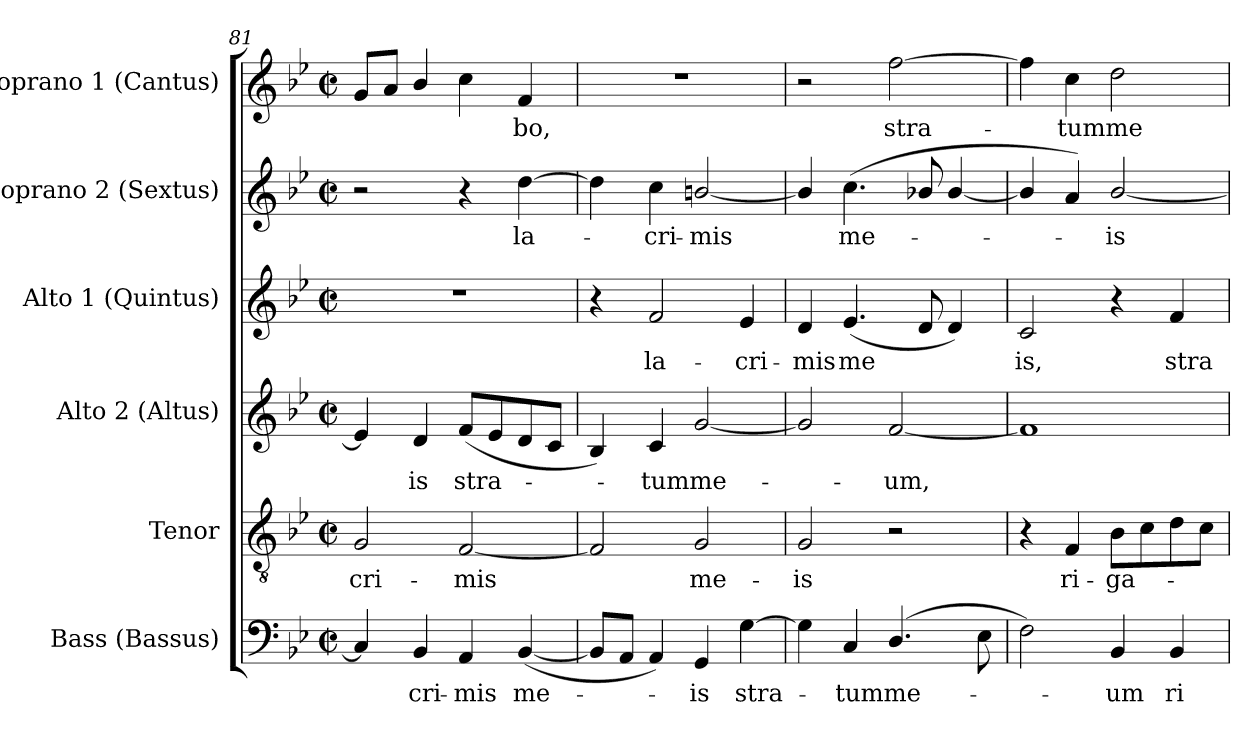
**kern	**text	**kern	**text	**kern	**text	**kern	**text	**kern	**text	**kern	**text
*part6	*part6	*part5	*part5	*part4	*part4	*part3	*part3	*part2	*part2	*part1	*part1
*staff6	*staff6	*staff5	*staff5	*staff4	*staff4	*staff3	*staff3	*staff2	*staff2	*staff1	*staff1
*I"Bass (Bassus)	*	*I"Tenor	*	*I"Alto 2 (Altus)	*	*I"Alto 1 (Quintus)	*	*I"Soprano 2 (Sextus)	*	*I"Soprano 1 (Cantus)	*
*I'B.	*	*I'T.	*	*I'A2.	*	*I'A1.	*	*I'S2.	*	*I'S1.	*
*clefF4	*	*clefGv2	*	*clefG2	*	*clefG2	*	*clefG2	*	*clefG2	*
*	*	*ITrd7c12	*	*	*	*	*	*	*	*	*
*k[b-e-]	*	*k[b-e-]	*	*k[b-e-]	*	*k[b-e-]	*	*k[b-e-]	*	*k[b-e-]	*
*B-:	*	*B-:	*	*B-:	*	*B-:	*	*B-:	*	*B-:	*
*M2/2	*	*M2/2	*	*M2/2	*	*M2/2	*	*M2/2	*	*M2/2	*
*met(c|)	*	*met(c|)	*	*met(c|)	*	*met(c|)	*	*met(c|)	*	*met(c|)	*
=81	=81	=81	=81	=81	=81	=81	=81	=81	=81	=81	=81
!	!	!	!LO:LY:b:color=#000000	!	!	!	!	!	!	!	!
4Ci/]	.	2GGi/	-cri-	4e-i/]	.	1r	.	2r	.	8gi/L	.
.	.	.	.	.	.	.	.	.	.	8ai/J	.
!	!LO:LY:b:color=#000000	!	!	!	!	!	!	!	!	!	!
!	!	!	!	!	!LO:LY:b:color=#000000	!	!	!	!	!	!
4BB-i/	-cri-	.	.	4di/	-is	.	.	.	.	4b-i/	.
!	!LO:LY:b:color=#000000	!	!	!	!	!	!	!	!	!	!
!	!	!	!LO:LY:b:color=#000000	!	!	!	!	!	!	!	!
!	!	!	!	!	!LO:LY:b:color=#000000	!	!	!	!	!	!
4AAi/	-mis	[2FFi/	-mis	(8fi/L	stra-	.	.	4r	.	4cci\	.
.	.	.	.	8e-i/	.	.	.	.	.	.	.
!	!LO:LY:b:color=#000000	!	!	!	!	!	!	!	!	!	!
!	!	!	!	!	!	!	!	!	!LO:LY:b:color=#000000	!	!
!	!	!	!	!	!	!	!	!	!	!	!LO:LY:b:color=#000000
([4BB-i/	me-	.	.	8di/	.	.	.	[4ddi\	la-	4fi/	-bo,
.	.	.	.	8ci/J	.	.	.	.	.	.	.
=82	=82	=82	=82	=82	=82	=82	=82	=82	=82	=82	=82
8BB-i/L]	.	2FFi/]	.	4B-i/)	.	4r	.	4ddi\]	.	1r	.
8AAi/J	.	.	.	.	.	.	.	.	.	.	.
!	!	!	!	!	!LO:LY:b:color=#000000	!	!	!	!	!	!
!	!	!	!	!	!	!	!LO:LY:b:color=#000000	!	!	!	!
!	!	!	!	!	!	!	!	!	!LO:LY:b:color=#000000	!	!
4AAi/)	.	.	.	4ci/	-tum	2fi/	la-	4cci\	-cri-	.	.
!	!LO:LY:b:color=#000000	!	!	!	!	!	!	!	!	!	!
!	!	!	!LO:LY:b:color=#000000	!	!	!	!	!	!	!	!
!	!	!	!	!	!LO:LY:b:color=#000000	!	!	!	!	!	!
!	!	!	!	!	!	!	!	!	!LO:LY:b:color=#000000	!	!
4GGi/	-is	2GGi/	me-	[2gi/	me-	.	.	[2bni/	-mis	.	.
!	!LO:LY:b:color=#000000	!	!	!	!	!	!	!	!	!	!
!	!	!	!	!	!	!	!LO:LY:b:color=#000000	!	!	!	!
[4Gi\	stra-	.	.	.	.	4e-i/	-cri-	.	.	.	.
=83	=83	=83	=83	=83	=83	=83	=83	=83	=83	=83	=83
!	!	!	!LO:LY:b:color=#000000	!	!	!	!	!	!	!	!
!	!	!	!	!	!	!	!LO:LY:b:color=#000000	!	!	!	!
4Gi\]	.	2GGi/	-is	2gi/]	.	4di/	-mis	4bi/]	.	2r	.
!	!LO:LY:b:color=#000000	!	!	!	!	!	!	!	!	!	!
!	!	!	!	!	!	!	!LO:LY:b:color=#000000	!	!	!	!
!	!	!	!	!	!	!	!	!	!LO:LY:b:color=#000000	!	!
4Ci/	-tum	.	.	.	.	(4.e-i/	me	(4.cci\	me-	.	.
!	!LO:LY:b:color=#000000	!	!	!	!	!	!	!	!	!	!
!	!	!	!	!	!LO:LY:b:color=#000000	!	!	!	!	!	!
!	!	!	!	!	!	!	!	!	!	!	!LO:LY:b:color=#000000
(4.Di/	me-	2r	.	[2fi/	-um,	.	.	.	.	[2ffi\	stra-
.	.	.	.	.	.	8di/	.	8b-i/	.	.	.
.	.	.	.	.	.	4di/)	.	[4b-i/	.	.	.
8E-i\	.	.	.	.	.	.	.	.	.	.	.
=84	=84	=84	=84	=84	=84	=84	=84	=84	=84	=84	=84
!	!	!	!	!	!	!	!LO:LY:b:color=#000000	!	!	!	!
2Fi\)	.	4r	.	1fi]	.	2ci/	is,	4b-i/]	.	4ffi\]	.
!	!	!	!LO:LY:b:color=#000000	!	!	!	!	!	!	!	!
!	!	!	!	!	!	!	!	!	!	!	!LO:LY:b:color=#000000
.	.	4FFi/	ri-	.	.	.	.	4ai/)	.	4cci\	-tum
!	!LO:LY:b:color=#000000	!	!	!	!	!	!	!	!	!	!
!	!	!	!LO:LY:b:color=#000000	!	!	!	!	!	!	!	!
!	!	!	!	!	!	!	!	!	!LO:LY:b:color=#000000	!	!
!	!	!	!	!	!	!	!	!	!	!	!LO:LY:b:color=#000000
4BB-i/	-um	8BB-i\L	-ga-	.	.	4r	.	[2b-i/	-is	2ddi\	me-
.	.	8Ci\	.	.	.	.	.	.	.	.	.
!	!LO:LY:b:color=#000000	!	!	!	!	!	!	!	!	!	!
!	!	!	!	!	!	!	!LO:LY:b:color=#000000	!	!	!	!
4BB-i/	ri-	8Di\	.	.	.	4fi/	stra-	.	.	.	.
.	.	8Ci\J	.	.	.	.	.	.	.	.	.
=	=	=	=	=	=	=	=	=	=	=	=
*-	*-	*-	*-	*-	*-	*-	*-	*-	*-	*-	*-
